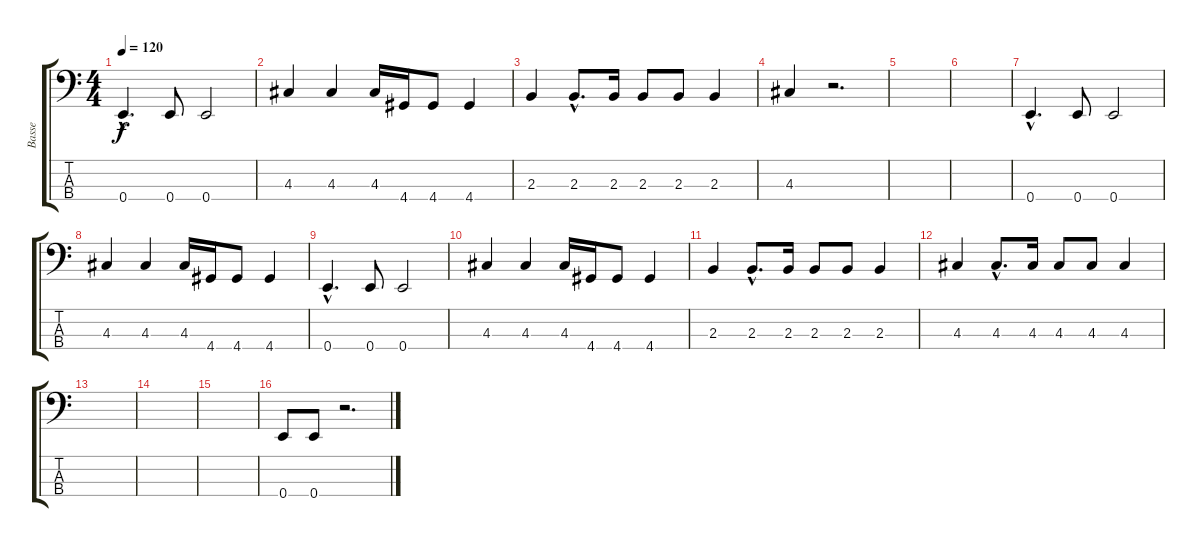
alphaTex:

\track ("Basse" "Basse") {instrument electricbassfinger}
\staff {score tabs}
\tuning (G2 D2 A1 E1) {hide}
\ts (4 4)
\tempo 120
\clef f4
\ks c
0.4{hac}.4{d dy f} 0.4.8 0.4.2 |
4.3.4 4.3.4 4.3.16 4.4.16 4.4.8 4.4.4 |
2.3.4 2.3{hac}.8{d} 2.3.16 2.3.8 2.3.8 2.3.4 |
4.3.4 r.2{d} |
|
|
0.4{hac}.4{d} 0.4.8 0.4.2 |
4.3.4 4.3.4 4.3.16 4.4.16 4.4.8 4.4.4 |
0.4{hac}.4{d} 0.4.8 0.4.2 |
4.3.4 4.3.4 4.3.16 4.4.16 4.4.8 4.4.4 |
2.3.4 2.3{hac}.8{d} 2.3.16 2.3.8 2.3.8 2.3.4 |
4.3.4 4.3{hac}.8{d} 4.3.16 4.3.8 4.3.8 4.3.4 |
|
|
|
0.4.8 0.4.8 r.2{d}
